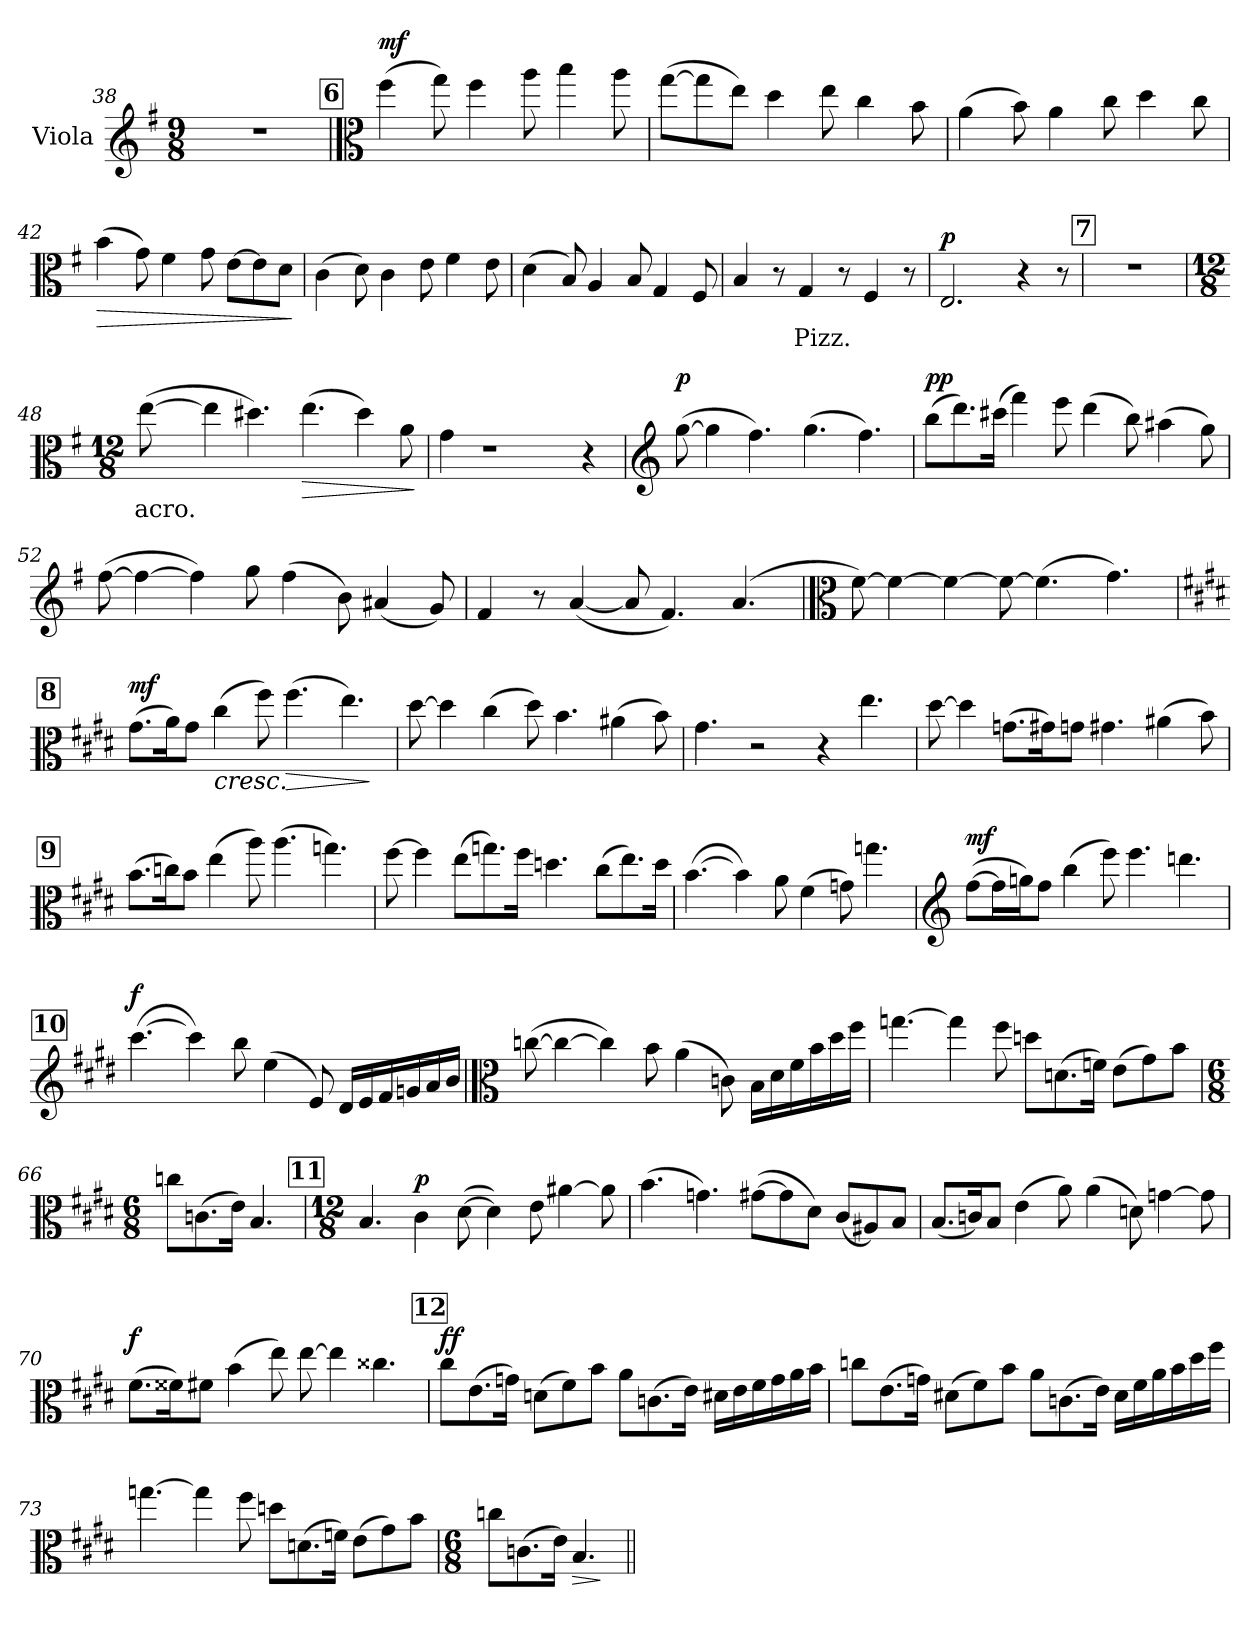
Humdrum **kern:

**kern	**text	**dynam
*part1	*part1	*part1
*staff1	*staff1	*staff1
*I"Viola	*	*
*I'Vla.	*	*
!!LO:LB:g=z
*clefG2	*	*
*k[f#]	*	*
*M9/8	*	*
=38	=38	=38
8%9r	.	.
!!LO:REH:place=s1:a:B:fs=14:t=6
=39	=39	=39
*clefC3	*	*
!	!	!LO:DY:b
(4ff#\	.	mf
8gg\)	.	.
4ff#\	.	.
8aa\	.	.
4bb\	.	.
8aa\	.	.
=40	=40	=40
([8gg\L	.	.
8gg\]	.	.
8ee\J)	.	.
4dd\	.	.
8ee\	.	.
4cc\	.	.
8b\	.	.
=41	=41	=41
(4a\	.	.
8b\)	.	.
4a\	.	.
8cc\	.	.
4dd\	.	.
8cc\	.	.
=42	=42	=42
!	!	!LO:HP:b
(4b\	.	>
8g\)	.	.
4f#\	.	.
8g\	.	.
[8e\L	.	.
8e\]	.	.
8d\J	.	.
.	.	]
=43	=43	=43
(4c\	.	.
8d\)	.	.
4c\	.	.
8e\	.	.
4f#\	.	.
8e\	.	.
!!LO:LB:g=z
=44	=44	=44
(4d\	.	.
8B/)	.	.
4A/	.	.
8B/	.	.
4G/	.	.
8F#/	.	.
=45	=45	=45
4B/	.	.
8r	.	.
4G/	Pizz.	.
8r	.	.
4F#/	.	.
8r	.	.
=46	=46	=46
!	!	!LO:DY:b
2.E/	.	p
4r	.	.
8r	.	.
!!LO:REH:place=s1:a:B:fs=14:t=7
=47	=47	=47
8%9r	.	.
=48	=48	=48
*M12/8	*	*
([8ee\	acro.	.
4ee\]	.	.
4.dd#X\)	.	.
!	!	!LO:HP:b
(4.ee\	.	>
4dd#\)	.	.
8a\	.	.
.	.	]
=49	=49	=49
4g\	.	.
1r	.	.
4r	.	.
!!LO:LB:g=z
=50	=50	=50
*clefG2	*	*
!	!	!LO:DY:b
([8gg\	.	p
4gg\]	.	.
4.ff#\)	.	.
(4.gg\	.	.
4.ff#\)	.	.
=51	=51	=51
!	!	!LO:DY:b
(8bb\L	.	pp
8.ddd\)	.	.
(16ccc#X\Jk	.	.
4fff#\)	.	.
8eee\	.	.
(4ddd\	.	.
8bb\)	.	.
(4aa#X\	.	.
8gg\)	.	.
=52	=52	=52
([8ff#\	.	.
4ff#\_	.	.
4ff#\])	.	.
8gg\	.	.
(4ff#\	.	.
8b\)	.	.
(4a#X/	.	.
8g/)	.	.
=53	=53	=53
4f#/	.	.
8r	.	.
([4a/	.	.
8a/]	.	.
4.f#/)	.	.
(4.a/	.	.
!!LO:PB:g=z
=54	=54	=54
*clefC3	*	*
[8f#\)	.	.
4f#\_	.	.
4f#\_	.	.
8f#\_	.	.
(4.f#\]	.	.
4.g\)	.	.
!!LO:REH:place=s1:a:B:fs=14:t=8
=55	=55	=55
*k[f#c#g#d#]	*	*
!	!	!LO:DY:b
(8.g#\L	.	mf
16a\K)	.	.
8g#\J	.	.
!	!	!LO:HP:b
(4cc#\	.	<
8ff#\)	.	.
!	!	!LO:HP:b
(4.ff#\	.	>
4.ee\)	.	.
.	.	[ ]
=56	=56	=56
[8dd#\	.	.
4dd#\]	.	.
(4cc#\	.	.
8dd#\)	.	.
4.b\	.	.
(4a#X\	.	.
8b\)	.	.
=57	=57	=57
4.g#\	.	.
2r	.	.
4r	.	.
4.ee\	.	.
!!LO:LB:g=z
=58	=58	=58
[8dd#\	.	.
4dd#\]	.	.
(8.gn\L	.	.
16g#X\K)	.	.
8gn\J	.	.
4.g#X\	.	.
(4a#X\	.	.
8b\)	.	.
!!LO:REH:place=s1:a:B:fs=14:t=9
=59	=59	=59
(8.b\L	.	.
16ccn\K)	.	.
8b\J	.	.
(4ee\	.	.
8aa\)	.	.
(4.aa\	.	.
4.ggn\)	.	.
=60	=60	=60
[8ff#\	.	.
4ff#\]	.	.
(8ee\L	.	.
8.ggn\)	.	.
16ff#\Jk	.	.
4.ddn\	.	.
(8cc#\L	.	.
8.ee\)	.	.
16dd\Jk	.	.
!!LO:LB:g=z
=61	=61	=61
([4.b\	.	.
4b\])	.	.
8a\	.	.
(4f#\	.	.
8gn\)	.	.
4.ggn\	.	.
=62	=62	=62
*clefG2	*	*
!	!	!LO:DY:b
([8ff#\L	.	mf
16ff#\L]	.	.
16ggn\J)	.	.
8ff#\J	.	.
(4bb\	.	.
8eee\)	.	.
4.eee\	.	.
4.dddn\	.	.
!!LO:REH:place=s1:a:B:fs=14:t=10
=63	=63	=63
!	!	!LO:DY:b
([4.ccc#\	.	f
4ccc#\])	.	.
8bb\	.	.
(4ee\	.	.
8e/)	.	.
16d#/LL	.	.
16e/	.	.
16f#/	.	.
16gn/	.	.
16a/	.	.
16b/JJ	.	.
!!LO:LB:g=z
=64	=64	=64
*clefC3	*	*
([8ccn\	.	.
4cc\_	.	.
4cc\])	.	.
8b\	.	.
(4a\	.	.
8cn\)	.	.
16B\LL	.	.
16d#\	.	.
16f#\	.	.
16b\	.	.
16dd#\	.	.
16ff#\JJ	.	.
=65	=65	=65
[4.ggn\	.	.
4gg\]	.	.
8ff#\	.	.
8ddn\L	.	.
(8.dn\	.	.
16fn\Jk)	.	.
(8e\L	.	.
8g#\)	.	.
8b\J	.	.
=66	=66	=66
*M6/8	*	*
8ccn\L	.	.
(8.cn\	.	.
16e\Jk)	.	.
4.B/	.	.
!!LO:LB:g=z
!!LO:REH:place=s1:a:B:fs=14:t=11
=67	=67	=67
*M12/8	*	*
4.B/	.	.
!	!	!LO:DY:b
4c#\	.	p
([8d#\	.	.
4d#\])	.	.
8e\	.	.
[4a#X\	.	.
8a#\]	.	.
=68	=68	=68
(4.b\	.	.
4.gn\)	.	.
([8g#X\L	.	.
8g#\]	.	.
8d#\J)	.	.
(8c#/L	.	.
8A#X/)	.	.
8B/J	.	.
=69	=69	=69
(8.B/L	.	.
16cn/K)	.	.
8B/J	.	.
(4e\	.	.
8a\)	.	.
(4a\	.	.
8dn\)	.	.
[4gn\	.	.
8g\]	.	.
!!LO:LB:g=z
=70	=70	=70
!	!	!LO:DY:b
(8.f#\L	.	f
16f##X\K)	.	.
8f#X\J	.	.
(4b\	.	.
8ee\)	.	.
[8ee\	.	.
4ee\]	.	.
4.cc##X\	.	.
!!LO:REH:place=s1:a:B:fs=14:t=12
=71	=71	=71
!	!	!LO:DY:b
8cc#\L	.	ff
(8.e\	.	.
16gn\Jk)	.	.
(8dn\L	.	.
8f#\)	.	.
8b\J	.	.
8a\L	.	.
(8.cn\	.	.
16e\Jk)	.	.
16d#X\LL	.	.
16e\	.	.
16f#\	.	.
16g\	.	.
16a\	.	.
16b\JJ	.	.
!!LO:LB:g=z
=72	=72	=72
8ccn\L	.	.
(8.e\	.	.
16gn\Jk)	.	.
(8d#X\L	.	.
8f#\)	.	.
8b\J	.	.
8a\L	.	.
(8.cn\	.	.
16e\Jk)	.	.
16d#\LL	.	.
16f#\	.	.
16a\	.	.
16b\	.	.
16dd#\	.	.
16ff#\JJ	.	.
=73	=73	=73
[4.ggn\	.	.
4gg\]	.	.
8ff#\	.	.
8ddn\L	.	.
(8.dn\	.	.
16fn\Jk)	.	.
(8e\L	.	.
8g#\)	.	.
8b\J	.	.
=74	=74	=74
*M6/8	*	*
8ccn\L	.	.
(8.cn\	.	.
16e\Jk)	.	.
!	!	!LO:HP:b
4.B/	.	>
.	.	]
=||	=||	=||
*-	*-	*-
